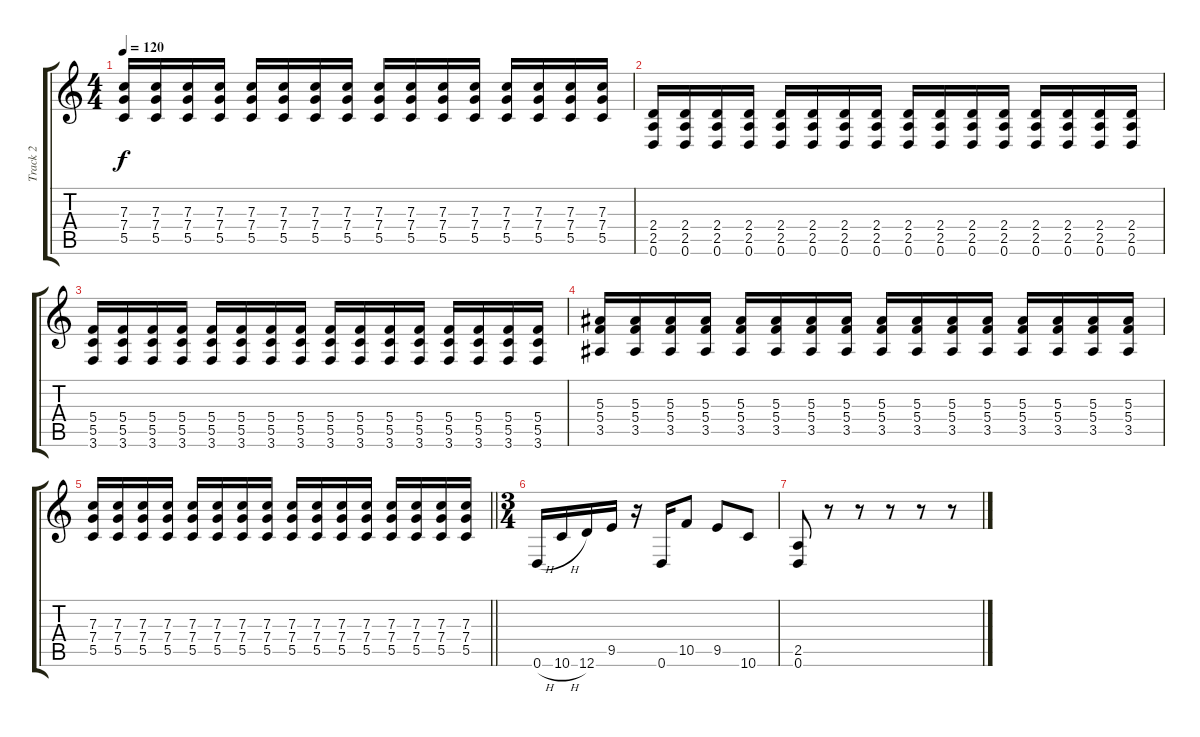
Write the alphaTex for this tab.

\track ("Track 2" "Track 2") {instrument distortionguitar}
\staff {score tabs}
\tuning (D4 A3 F3 C3 G2 D2) {hide}
\ts (4 4)
\tempo 120
\clef g2
\ks c
(7.3 7.4 5.5).16{dy f} (7.3 7.4 5.5).16 (7.3 7.4 5.5).16 (7.3 7.4 5.5).16 (7.3 7.4 5.5).16 (7.3 7.4 5.5).16 (7.3 7.4 5.5).16 (7.3 7.4 5.5).16 (7.3 7.4 5.5).16 (7.3 7.4 5.5).16 (7.3 7.4 5.5).16 (7.3 7.4 5.5).16 (7.3 7.4 5.5).16 (7.3 7.4 5.5).16 (7.3 7.4 5.5).16 (7.3 7.4 5.5).16 |
(2.4 2.5 0.6).16 (2.4 2.5 0.6).16 (2.4 2.5 0.6).16 (2.4 2.5 0.6).16 (2.4 2.5 0.6).16 (2.4 2.5 0.6).16 (2.4 2.5 0.6).16 (2.4 2.5 0.6).16 (2.4 2.5 0.6).16 (2.4 2.5 0.6).16 (2.4 2.5 0.6).16 (2.4 2.5 0.6).16 (2.4 2.5 0.6).16 (2.4 2.5 0.6).16 (2.4 2.5 0.6).16 (2.4 2.5 0.6).16 |
(5.4 5.5 3.6).16 (5.4 5.5 3.6).16 (5.4 5.5 3.6).16 (5.4 5.5 3.6).16 (5.4 5.5 3.6).16 (5.4 5.5 3.6).16 (5.4 5.5 3.6).16 (5.4 5.5 3.6).16 (5.4 5.5 3.6).16 (5.4 5.5 3.6).16 (5.4 5.5 3.6).16 (5.4 5.5 3.6).16 (5.4 5.5 3.6).16 (5.4 5.5 3.6).16 (5.4 5.5 3.6).16 (5.4 5.5 3.6).16 |
(5.3 5.4 3.5).16 (5.3 5.4 3.5).16 (5.3 5.4 3.5).16 (5.3 5.4 3.5).16 (5.3 5.4 3.5).16 (5.3 5.4 3.5).16 (5.3 5.4 3.5).16 (5.3 5.4 3.5).16 (5.3 5.4 3.5).16 (5.3 5.4 3.5).16 (5.3 5.4 3.5).16 (5.3 5.4 3.5).16 (5.3 5.4 3.5).16 (5.3 5.4 3.5).16 (5.3 5.4 3.5).16 (5.3 5.4 3.5).16 |
\barLineRight lightlight
(7.3 7.4 5.5).16 (7.3 7.4 5.5).16 (7.3 7.4 5.5).16 (7.3 7.4 5.5).16 (7.3 7.4 5.5).16 (7.3 7.4 5.5).16 (7.3 7.4 5.5).16 (7.3 7.4 5.5).16 (7.3 7.4 5.5).16 (7.3 7.4 5.5).16 (7.3 7.4 5.5).16 (7.3 7.4 5.5).16 (7.3 7.4 5.5).16 (7.3 7.4 5.5).16 (7.3 7.4 5.5).16 (7.3 7.4 5.5).16 |
\ts (3 4)
0.6{h}.16 10.6{h}.16 12.6.16 9.5.16 r.16 0.6.16 10.5.8 9.5.8 10.6.8 |
(2.5 0.6).8 r.8 r.8 r.8 r.8 r.8
